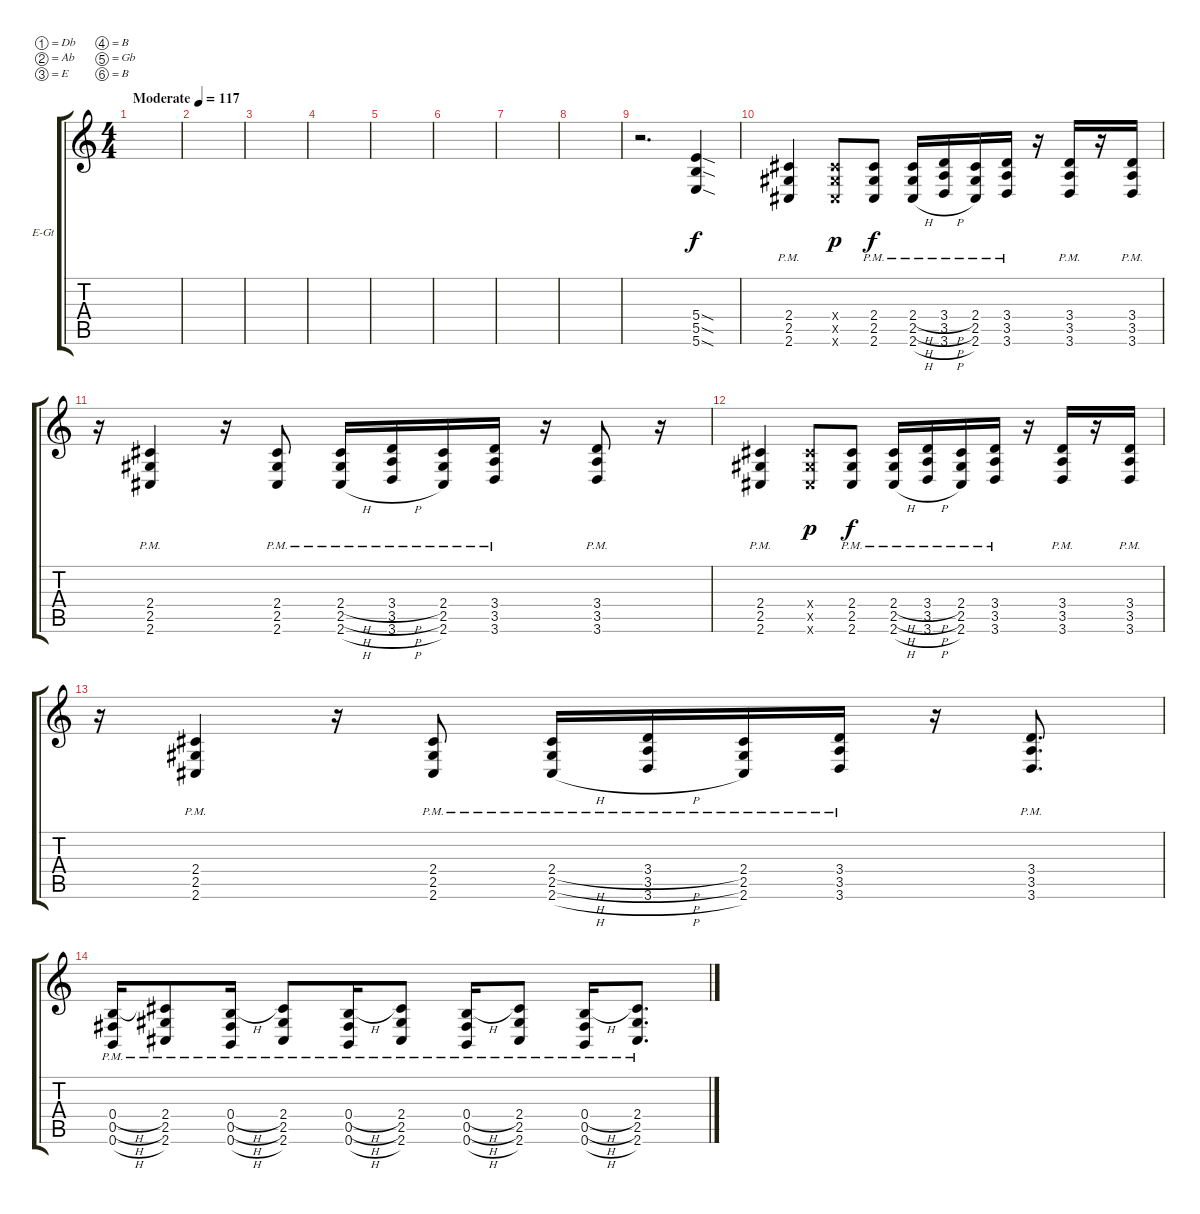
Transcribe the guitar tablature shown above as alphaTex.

\bracketExtendMode groupsimilarinstruments
\firstSystemTrackNameOrientation horizontal
\otherSystemsTrackNameOrientation horizontal
\track ("Distortion - B" "E-Gt") {instrument overdrivenguitar}
\staff {score tabs}
\tuning (Db4 Ab3 E3 B2 Gb2 B1)
\ts (4 4)
\beaming (8 2 2 2 2)
\tempo (117 "Moderate")
\clef g2
\ks c
|
|
|
|
|
|
|
|
r.2{d} (5.5{sod} 5.6{sod} 5.4{sod}).4 |
(2.4{pm} 2.5{pm} 2.6{pm}).4 (2.4{x} 2.5{x} 2.6{x}).8{dy p} (2.4{pm} 2.5{pm} 2.6{pm}).8{dy f} (2.4{h pm} 2.5{h pm} 2.6{h pm}).16 (3.4{h pm} 3.5{h pm} 3.6{h pm}).16 (2.6{pm} 2.5{pm} 2.4{pm}).16 (3.4{pm} 3.5{pm} 3.6{pm}).16 r.16 (3.4{pm} 3.5{pm} 3.6{pm}).16 r.16 (3.4{pm} 3.5{pm} 3.6{pm}).16 |
r.16 (2.4{pm} 2.5{pm} 2.6{pm}).4 r.16 (2.6{pm} 2.5{pm} 2.4{pm}).8 (2.4{h pm} 2.5{h pm} 2.6{h pm}).16 (3.4{h pm} 3.5{h pm} 3.6{h pm}).16 (2.6{pm} 2.5{pm} 2.4{pm}).16 (3.6{pm} 3.4{pm} 3.5{pm}).16 r.16 (3.6{pm} 3.5{pm} 3.4{pm}).8 r.16 |
(2.4{pm} 2.5{pm} 2.6{pm}).4 (2.4{x} 2.5{x} 2.6{x}).8{dy p} (2.4{pm} 2.5{pm} 2.6{pm}).8{dy f} (2.4{h pm} 2.5{h pm} 2.6{h pm}).16 (3.4{h pm} 3.5{h pm} 3.6{h pm}).16 (2.6{pm} 2.5{pm} 2.4{pm}).16 (3.4{pm} 3.5{pm} 3.6{pm}).16 r.16 (3.4{pm} 3.5{pm} 3.6{pm}).16 r.16 (3.4{pm} 3.5{pm} 3.6{pm}).16 |
r.16 (2.4{pm} 2.5{pm} 2.6{pm}).4 r.16 (2.6{pm} 2.5{pm} 2.4{pm}).8 (2.4{h pm} 2.5{h pm} 2.6{h pm}).16 (3.4{h pm} 3.5{h pm} 3.6{h pm}).16 (2.6{pm} 2.5{pm} 2.4{pm}).16 (3.6{pm} 3.4{pm} 3.5{pm}).16 r.16 (3.6{pm} 3.5{pm} 3.4{pm}).8{d} |
(0.6{h pm} 0.5{h pm} 0.4{h pm}).16 (2.4{pm} 2.5{pm} 2.6{pm}).8 (0.6{h pm} 0.5{h pm} 0.4{h pm}).16 (2.4{pm} 2.5{pm} 2.6{pm}).8 (0.6{h pm} 0.5{h pm} 0.4{h pm}).16 (2.4{pm} 2.5{pm} 2.6{pm}).8 (0.6{h pm} 0.5{h pm} 0.4{h pm}).16 (2.4{pm} 2.5{pm} 2.6{pm}).8 (0.6{h pm} 0.5{h pm} 0.4{h pm}).16 (2.4{pm} 2.5{pm} 2.6{pm}).8{d}
